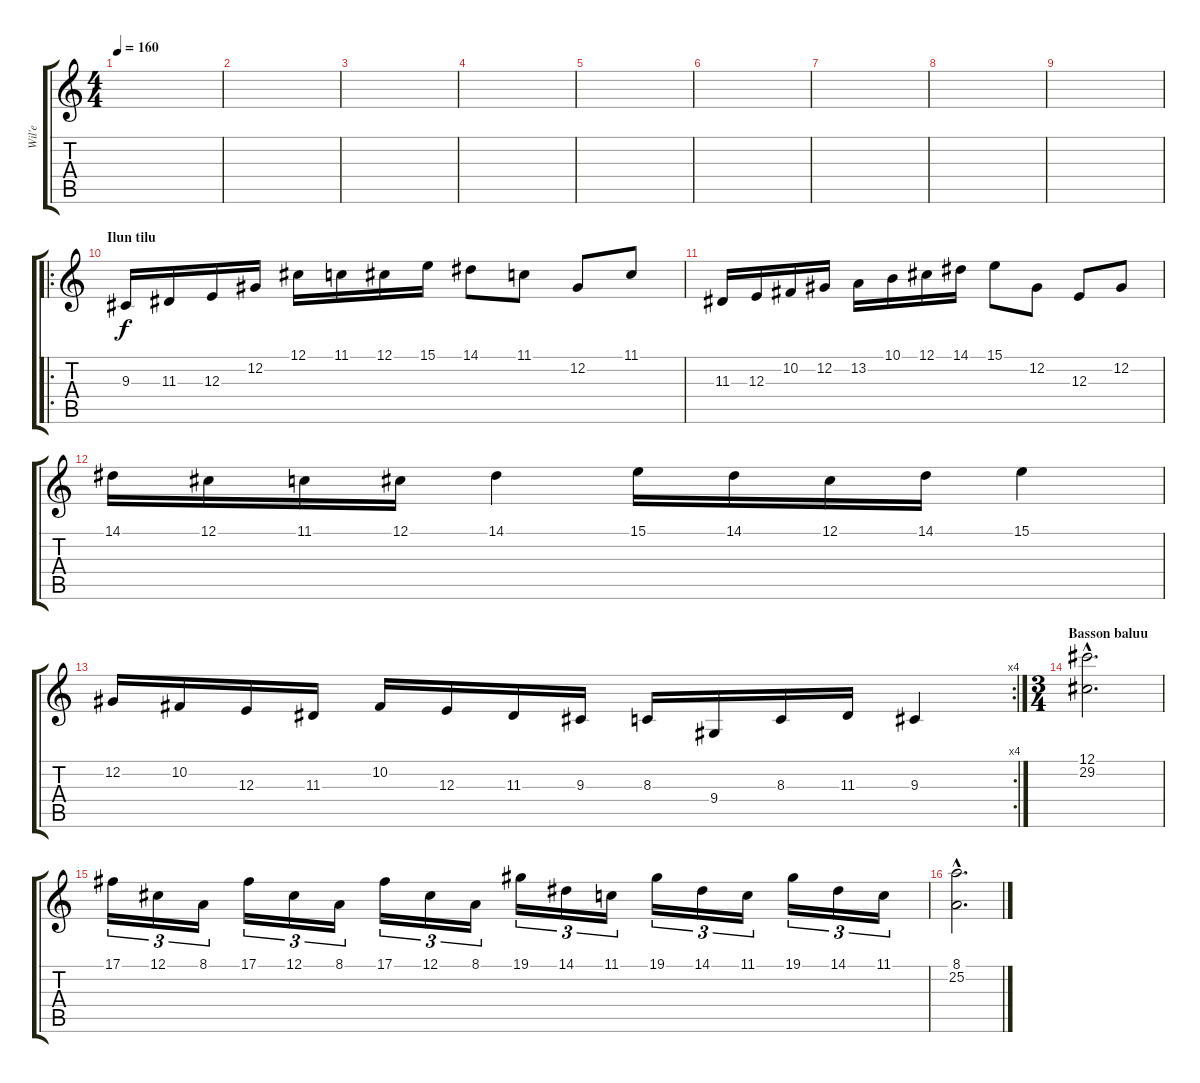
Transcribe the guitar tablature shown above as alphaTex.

\track ("Wil'e" "Wil'e") {instrument stringensemble1}
\staff {score tabs}
\tuning (Db4 Ab3 E3 B2 Gb2 Db2) {hide}
\ts (4 4)
\tempo 160
\clef g2
\ks c
|
|
|
|
|
|
|
|
|
\ro
\section ("" "Ilun tilu")
9.3.16 11.3.16 12.3.16 12.2.16 12.1.16 11.1.16 12.1.16 15.1.16 14.1.8 11.1.8 12.2.8 11.1.8 |
11.3.16 12.3.16 10.2.16 12.2.16 13.2.16 10.1.16 12.1.16 14.1.16 15.1.8 12.2.8 12.3.8 12.2.8 |
14.1.16 12.1.16 11.1.16 12.1.16 14.1.4 15.1.16 14.1.16 12.1.16 14.1.16 15.1.4 |
\rc 4
12.2.16 10.2.16 12.3.16 11.3.16 10.2.16 12.3.16 11.3.16 9.3.16 8.3.16 9.4.16 8.3.16 11.3.16 9.3.4 |
\ts (3 4)
\section ("" "Basson baluu")
(12.1{hac} 29.2{hac}).2{d volume 12} |
17.1.16{tu (3 2)} 12.1.16{tu (3 2)} 8.1.16{tu (3 2)} 17.1.16{tu (3 2)} 12.1.16{tu (3 2)} 8.1.16{tu (3 2)} 17.1.16{tu (3 2)} 12.1.16{tu (3 2)} 8.1.16{tu (3 2)} 19.1.16{tu (3 2)} 14.1.16{tu (3 2)} 11.1.16{tu (3 2)} 19.1.16{tu (3 2)} 14.1.16{tu (3 2)} 11.1.16{tu (3 2)} 19.1.16{tu (3 2)} 14.1.16{tu (3 2)} 11.1.16{tu (3 2)} |
(8.1{hac} 25.2{hac}).2{d volume 12}
